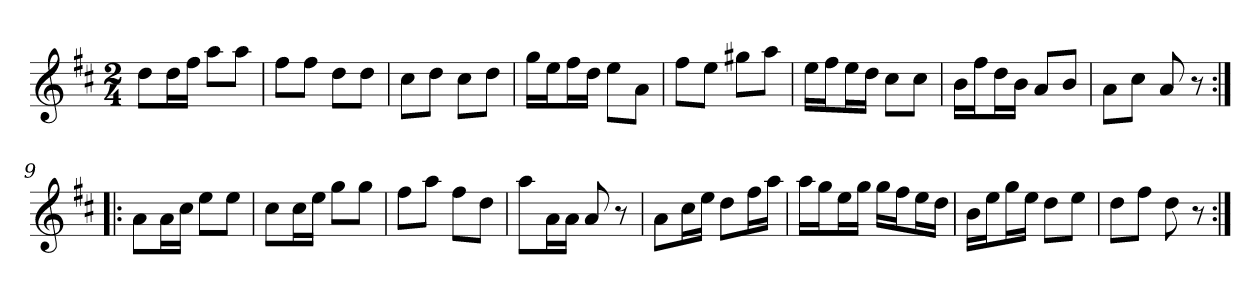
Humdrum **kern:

**kern
*part1
*staff1
*clefG2
*k[f#c#]
*D:
*M2/4
*MM120
=1
8dd\L
16dd\L
16ff#\JJ
8aa\L
8aa\J
=2
8ff#\L
8ff#\J
8dd\L
8dd\J
=3
8cc#\L
8dd\J
8cc#\L
8dd\J
=4
16gg\LL
16ee\J
16ff#\L
16dd\JJ
8ee\L
8a\J
=5
8ff#\L
8ee\J
8gg#X\L
8aa\J
=6
16ee\LL
16ff#\J
16ee\L
16dd\JJ
8cc#\L
8cc#\J
=7
16b\LL
16ff#\J
16dd\L
16b\JJ
8a/L
8b/J
=8
8a\L
8cc#\J
8a
8r
=9:|!|:
8a\L
16a\L
16cc#\JJ
8ee\L
8ee\J
=10
8cc#\L
16cc#\L
16ee\JJ
8gg\L
8gg\J
=11
8ff#\L
8aa\J
8ff#\L
8dd\J
=12
8aa\L
16a\L
16a\JJ
8a
8r
=13
8a\L
16cc#\L
16ee\JJ
8dd\L
16ff#\L
16aa\JJ
=14
16aa\LL
16gg\J
16ee\L
16gg\JJ
16gg\LL
16ff#\J
16ee\L
16dd\JJ
=15
16b\LL
16ee\J
16gg\L
16ee\JJ
8dd\L
8ee\J
=16
8dd\L
8ff#\J
8dd
8r
=:|!
*-
